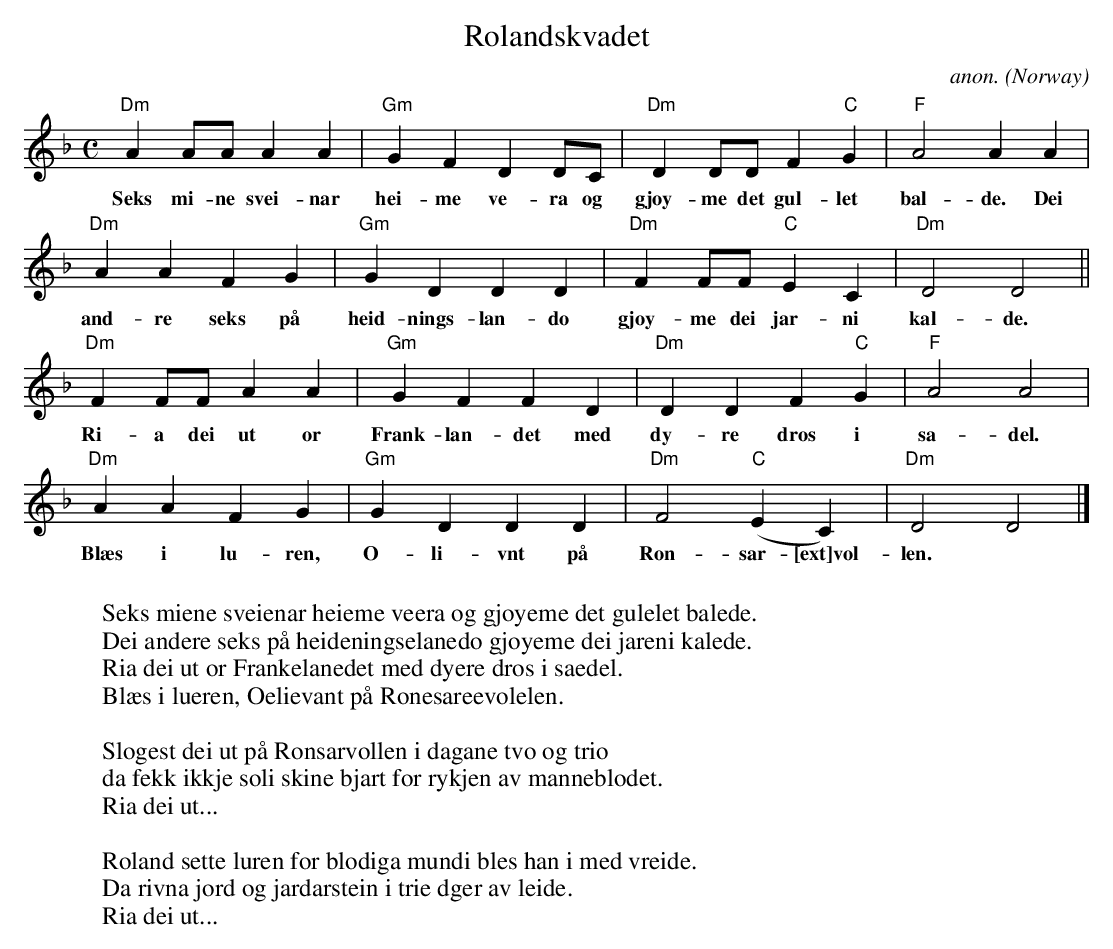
X:1
T:Rolandskvadet
C:anon.
O:Norway
M:C
L:1/4
K:Dm
"Dm"AA/A/AA|"Gm"GFDD/C/|"Dm"DD/D/F"C"G|"F"A2AA|
w:Seks mi-ne svei-nar hei-me ve-ra og gj\oy-me det gul-let bal-de. Dei
"Dm"AAFG|"Gm"GDDD|"Dm"FF/F/"C"EC|"Dm"D2D2||
w:and-re seks p\aa heid-nings-lan-do gj\oy-me dei jar-ni kal-de.
"Dm"FF/F/AA|"Gm"GFFD|"Dm"DDF"C"G|"F"A2A2|
w:Ri-a dei ut or Frank-lan-det med dy-re dros i sa-del.
"Dm"AAFG|"Gm"GDDD|"Dm"F2("C"EC)|"Dm"D2D2|]
w:Blæs i lu-ren, O-li-vnt p\aa Ron-sar-[ext]vol-len.
W:
W:Seks miene sveienar heieme veera og gj\oyeme det gulelet balede.
W:Dei andere seks p\aa heideningselanedo gj\oyeme dei jareni kalede.
W:Ria dei ut or Frankelanedet med dyere dros i saedel.
W:Blæs i lueren, Oelievant p\aa Ronesareevolelen.
W:
W:Slogest dei ut p\aa Ronsarvollen i dagane tvo og trio
W:da fekk ikkje soli skine bjart for rykjen av manneblodet.
W:Ria dei ut...
W:
W:Roland sette luren for blodiga mundi bles han i med vreide.
W:Da rivna jord og jardarstein i trie dger av leide.
W:Ria dei ut...
